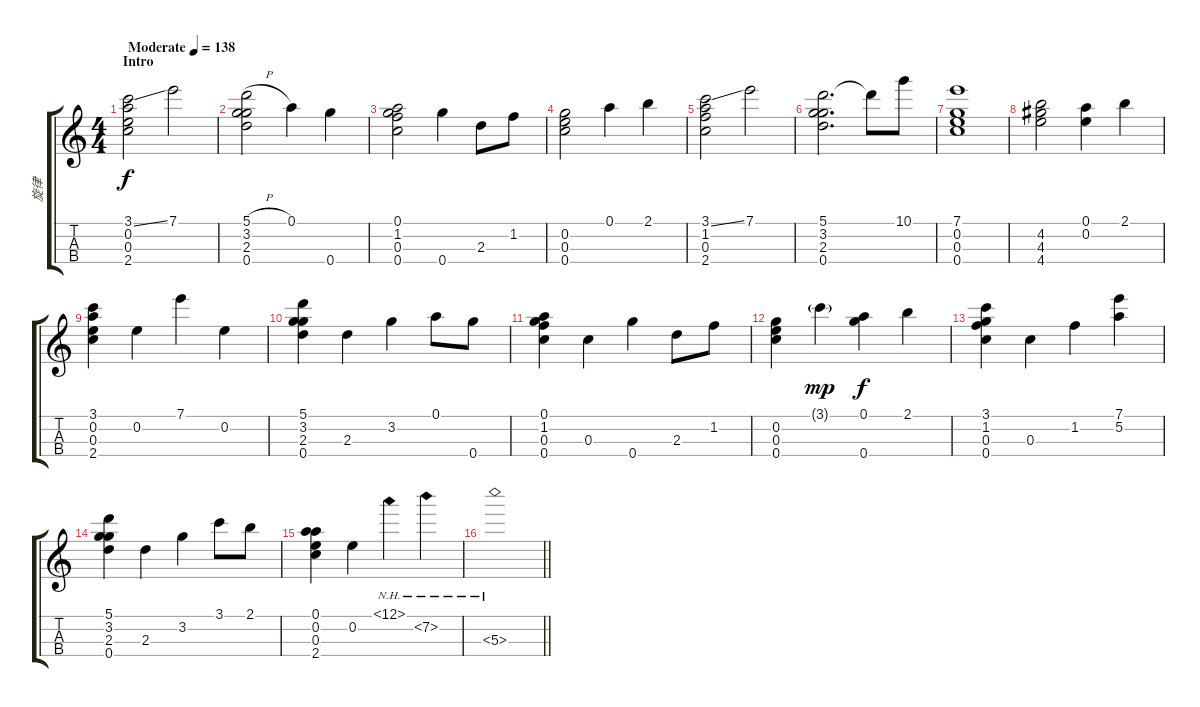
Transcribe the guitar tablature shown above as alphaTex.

\track ("旋律" "旋律") {instrument acousticguitarnylon}
\staff {score tabs}
\tuning (A4 E4 C4 G4) {hide}
\ts (4 4)
\section ("" "Intro")
\tempo (138 "Moderate")
\clef g2
\ks c
(3.1{ss} 0.2 0.3 2.4).2{dy f instrument acousticguitarnylon} 7.1.2 |
(5.1{h} 3.2 2.3 0.4).2 0.1.4 0.4.4 |
(0.1 1.2 0.3 0.4).2 0.4.4 2.3.8 1.2.8 |
(0.2 0.3 0.4).2 0.1.4 2.1.4 |
(3.1{ss} 1.2 0.3 2.4).2 7.1.2 |
(5.1 3.2 2.3 0.4).2{d} 5.1{t}.8 10.1.8 |
(7.1 0.2 0.3 0.4).1 |
(4.2 4.3 4.4).2 (0.1 0.2).4 2.1.4 |
(3.1 0.2 0.3 2.4).4 0.2.4 7.1.4 0.2.4 |
(5.1 3.2 2.3 0.4).4 2.3.4 3.2.4 0.1.8 0.4.8 |
(0.1 1.2 0.3 0.4).4 0.3.4 0.4.4 2.3.8 1.2.8 |
(0.2 0.3 0.4).4 3.1{g}.4{dy mp} (0.1 0.4).4{dy f} 2.1.4 |
(3.1 1.2 0.3 0.4).4 0.3.4 1.2.4 (7.1 5.2).4 |
(5.1 3.2 2.3 0.4).4 2.3.4 3.2.4 3.1.8 2.1.8 |
(0.1 0.2 0.3 2.4).4 0.2.4 12.1{nh}.4 7.2{nh}.4 |
\barLineRight lightlight
5.3{nh}.1
